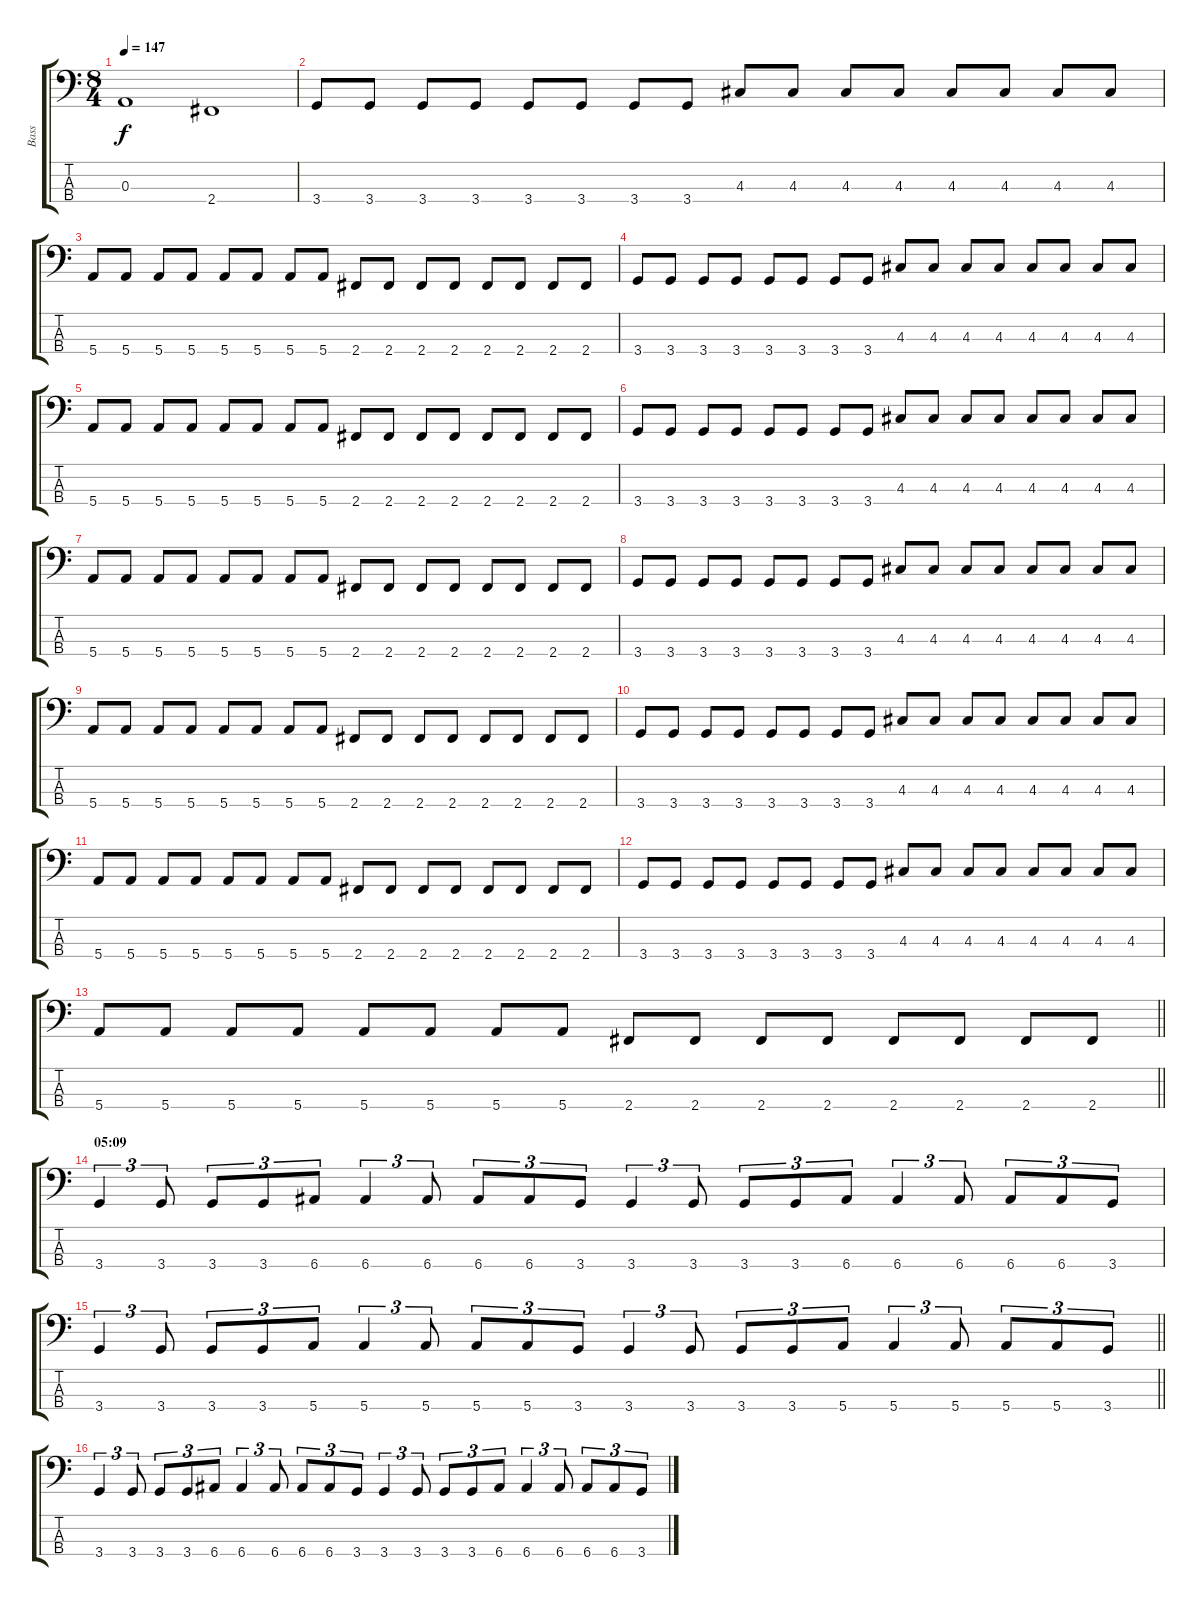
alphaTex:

\track ("Bass" "Bass") {instrument electricbassfinger}
\staff {score tabs}
\tuning (G2 D2 A1 E1) {hide}
\ts (8 4)
\tempo 147
\clef f4
\ks c
0.3.1{dy f} 2.4.1 |
3.4.8 3.4.8 3.4.8 3.4.8 3.4.8 3.4.8 3.4.8 3.4.8 4.3.8 4.3.8 4.3.8 4.3.8 4.3.8 4.3.8 4.3.8 4.3.8 |
5.4.8 5.4.8 5.4.8 5.4.8 5.4.8 5.4.8 5.4.8 5.4.8 2.4.8 2.4.8 2.4.8 2.4.8 2.4.8 2.4.8 2.4.8 2.4.8 |
3.4.8 3.4.8 3.4.8 3.4.8 3.4.8 3.4.8 3.4.8 3.4.8 4.3.8 4.3.8 4.3.8 4.3.8 4.3.8 4.3.8 4.3.8 4.3.8 |
5.4.8 5.4.8 5.4.8 5.4.8 5.4.8 5.4.8 5.4.8 5.4.8 2.4.8 2.4.8 2.4.8 2.4.8 2.4.8 2.4.8 2.4.8 2.4.8 |
3.4.8 3.4.8 3.4.8 3.4.8 3.4.8 3.4.8 3.4.8 3.4.8 4.3.8 4.3.8 4.3.8 4.3.8 4.3.8 4.3.8 4.3.8 4.3.8 |
5.4.8 5.4.8 5.4.8 5.4.8 5.4.8 5.4.8 5.4.8 5.4.8 2.4.8 2.4.8 2.4.8 2.4.8 2.4.8 2.4.8 2.4.8 2.4.8 |
3.4.8 3.4.8 3.4.8 3.4.8 3.4.8 3.4.8 3.4.8 3.4.8 4.3.8 4.3.8 4.3.8 4.3.8 4.3.8 4.3.8 4.3.8 4.3.8 |
5.4.8 5.4.8 5.4.8 5.4.8 5.4.8 5.4.8 5.4.8 5.4.8 2.4.8 2.4.8 2.4.8 2.4.8 2.4.8 2.4.8 2.4.8 2.4.8 |
3.4.8 3.4.8 3.4.8 3.4.8 3.4.8 3.4.8 3.4.8 3.4.8 4.3.8 4.3.8 4.3.8 4.3.8 4.3.8 4.3.8 4.3.8 4.3.8 |
5.4.8 5.4.8 5.4.8 5.4.8 5.4.8 5.4.8 5.4.8 5.4.8 2.4.8 2.4.8 2.4.8 2.4.8 2.4.8 2.4.8 2.4.8 2.4.8 |
3.4.8 3.4.8 3.4.8 3.4.8 3.4.8 3.4.8 3.4.8 3.4.8 4.3.8 4.3.8 4.3.8 4.3.8 4.3.8 4.3.8 4.3.8 4.3.8 |
\barLineRight lightlight
5.4.8 5.4.8 5.4.8 5.4.8 5.4.8 5.4.8 5.4.8 5.4.8 2.4.8 2.4.8 2.4.8 2.4.8 2.4.8 2.4.8 2.4.8 2.4.8 |
\section ("" "05:09")
3.4.4{tu (3 2)} 3.4.8{tu (3 2)} 3.4.8{tu (3 2)} 3.4.8{tu (3 2)} 6.4.8{tu (3 2)} 6.4.4{tu (3 2)} 6.4.8{tu (3 2)} 6.4.8{tu (3 2)} 6.4.8{tu (3 2)} 3.4.8{tu (3 2)} 3.4.4{tu (3 2)} 3.4.8{tu (3 2)} 3.4.8{tu (3 2)} 3.4.8{tu (3 2)} 6.4.8{tu (3 2)} 6.4.4{tu (3 2)} 6.4.8{tu (3 2)} 6.4.8{tu (3 2)} 6.4.8{tu (3 2)} 3.4.8{tu (3 2)} |
\barLineRight lightlight
3.4.4{tu (3 2)} 3.4.8{tu (3 2)} 3.4.8{tu (3 2)} 3.4.8{tu (3 2)} 5.4.8{tu (3 2)} 5.4.4{tu (3 2)} 5.4.8{tu (3 2)} 5.4.8{tu (3 2)} 5.4.8{tu (3 2)} 3.4.8{tu (3 2)} 3.4.4{tu (3 2)} 3.4.8{tu (3 2)} 3.4.8{tu (3 2)} 3.4.8{tu (3 2)} 5.4.8{tu (3 2)} 5.4.4{tu (3 2)} 5.4.8{tu (3 2)} 5.4.8{tu (3 2)} 5.4.8{tu (3 2)} 3.4.8{tu (3 2)} |
3.4.4{tu (3 2)} 3.4.8{tu (3 2)} 3.4.8{tu (3 2)} 3.4.8{tu (3 2)} 6.4.8{tu (3 2)} 6.4.4{tu (3 2)} 6.4.8{tu (3 2)} 6.4.8{tu (3 2)} 6.4.8{tu (3 2)} 3.4.8{tu (3 2)} 3.4.4{tu (3 2)} 3.4.8{tu (3 2)} 3.4.8{tu (3 2)} 3.4.8{tu (3 2)} 6.4.8{tu (3 2)} 6.4.4{tu (3 2)} 6.4.8{tu (3 2)} 6.4.8{tu (3 2)} 6.4.8{tu (3 2)} 3.4.8{tu (3 2)}
